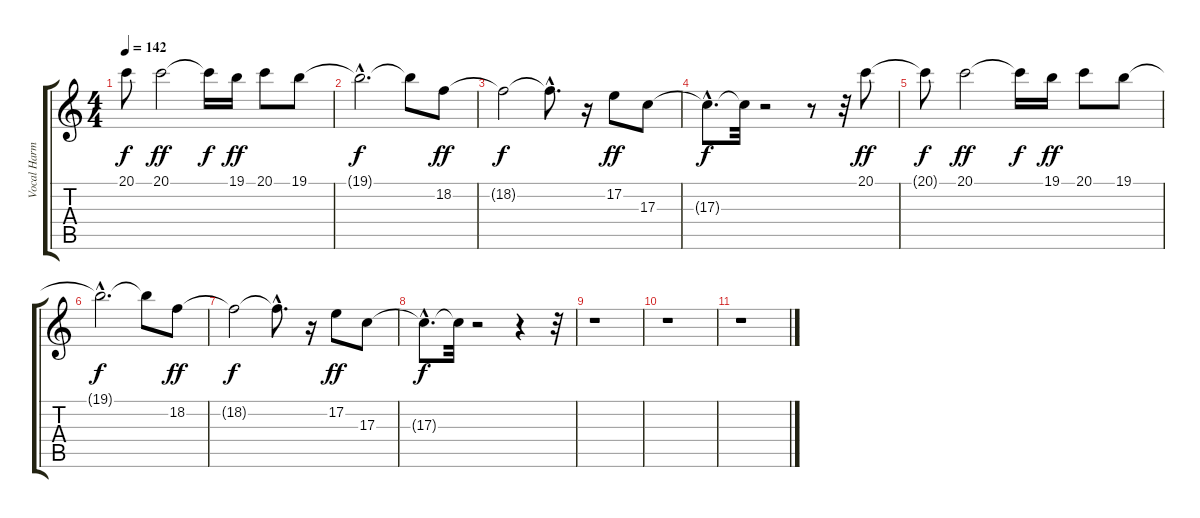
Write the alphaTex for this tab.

\track ("Vocal Harmony" "Vocal Harm") {instrument choiraahs}
\staff {score tabs}
\tuning (E4 B3 G3 D3 A2 E2) {hide}
\ts (4 4)
\tempo 142
\clef g2
\ks c
20.1{t}.8{dy f} 20.1.2{dy ff} 20.1{t}.16{dy f} 19.1.16{dy ff} 20.1.8 19.1.8 |
19.1{hac t}.2{d dy f} 19.1{t}.8 18.2.8{dy ff} |
18.2{t}.2{dy f} 18.2{hac t}.8{d} r.16 17.2.8{dy ff} 17.3.8 |
17.3{hac t}.8{d dy f} 17.3{t}.32 r.2 r.8 r.32 20.1.8{dy ff} |
20.1{t}.8{dy f} 20.1.2{dy ff} 20.1{t}.16{dy f} 19.1.16{dy ff} 20.1.8 19.1.8 |
19.1{hac t}.2{d dy f} 19.1{t}.8 18.2.8{dy ff} |
18.2{t}.2{dy f} 18.2{hac t}.8{d} r.16 17.2.8{dy ff} 17.3.8 |
17.3{hac t}.8{d dy f} 17.3{t}.32 r.2 r.4 r.32 |
r.1 |
r.1 |
r.1
